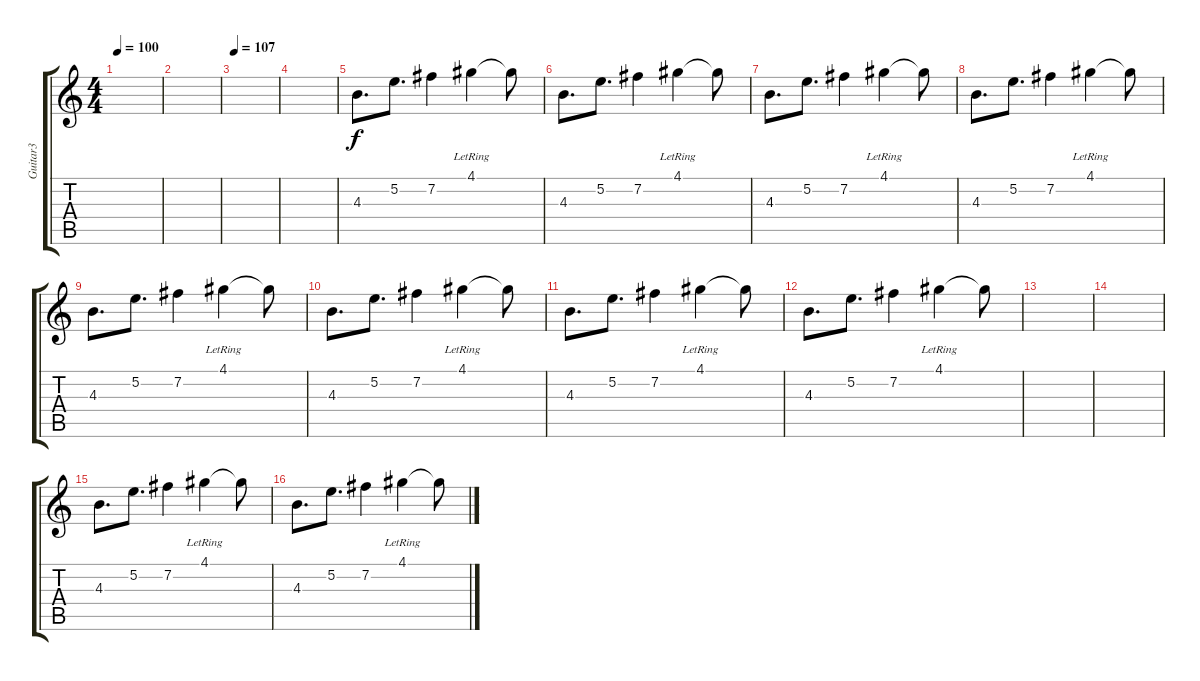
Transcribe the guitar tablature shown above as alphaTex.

\track ("Guitar3" "Guitar3") {instrument acousticguitarsteel}
\staff {score tabs}
\tuning (E4 B3 G3 D3 A2 E2) {hide}
\ts (4 4)
\tempo 100
\clef g2
\ks c
|
|
\tempo 107
|
|
4.3.8{d} 5.2.8{d} 7.2.4 4.1{lr}.4 4.1{t}.8 |
4.3.8{d} 5.2.8{d} 7.2.4 4.1{lr}.4 4.1{t}.8 |
4.3.8{d} 5.2.8{d} 7.2.4 4.1{lr}.4 4.1{t}.8 |
4.3.8{d} 5.2.8{d} 7.2.4 4.1{lr}.4 4.1{t}.8 |
4.3.8{d} 5.2.8{d} 7.2.4 4.1{lr}.4 4.1{t}.8 |
4.3.8{d} 5.2.8{d} 7.2.4 4.1{lr}.4 4.1{t}.8 |
4.3.8{d} 5.2.8{d} 7.2.4 4.1{lr}.4 4.1{t}.8 |
4.3.8{d} 5.2.8{d} 7.2.4 4.1{lr}.4 4.1{t}.8 |
|
|
4.3.8{d} 5.2.8{d} 7.2.4 4.1{lr}.4 4.1{t}.8 |
4.3.8{d} 5.2.8{d} 7.2.4 4.1{lr}.4 4.1{t}.8
